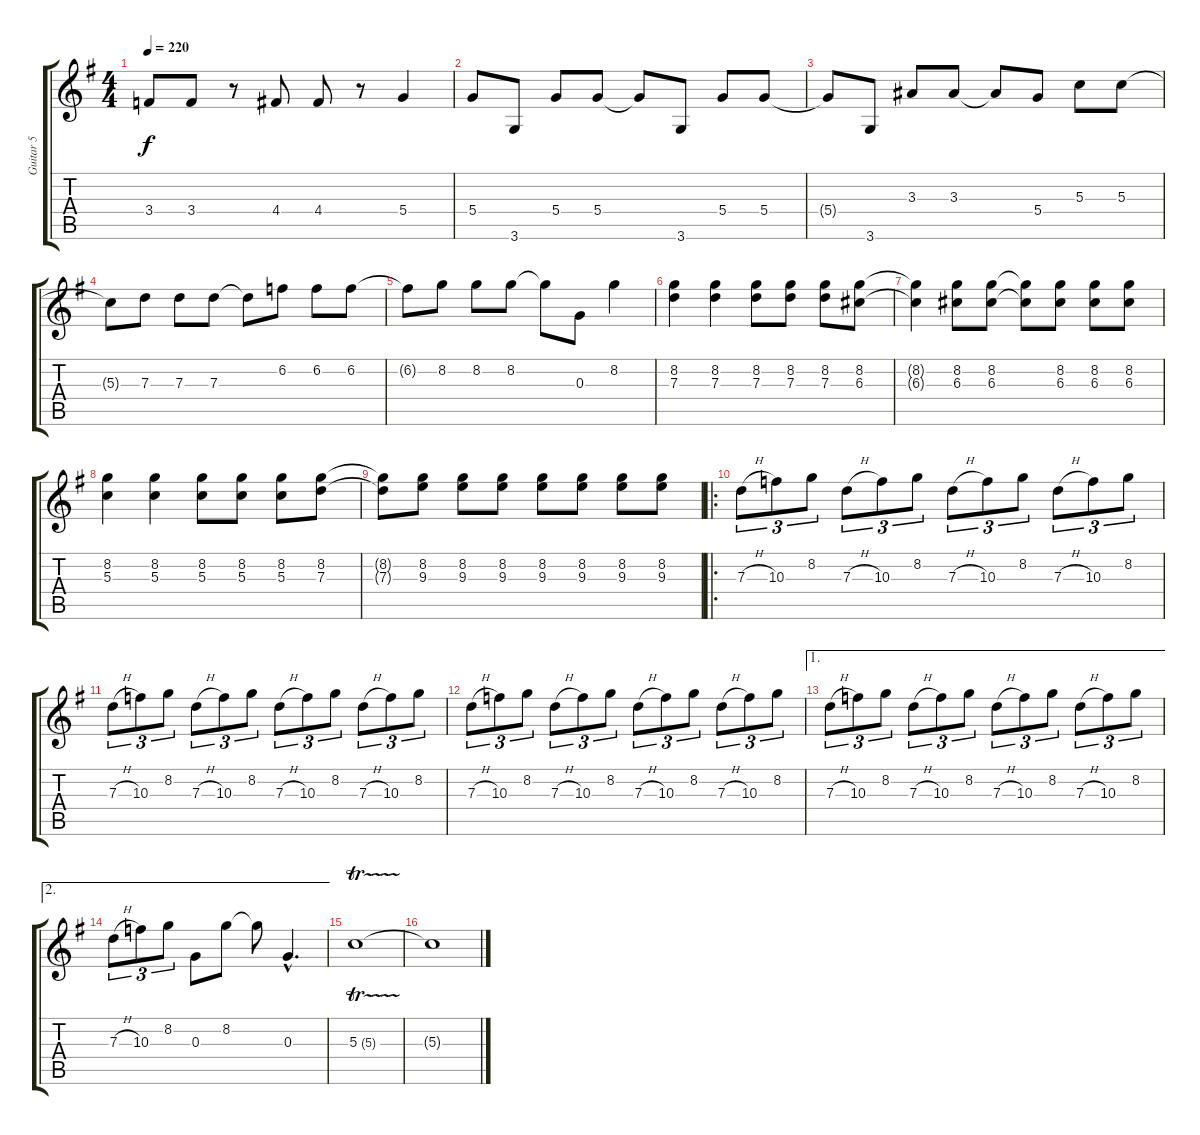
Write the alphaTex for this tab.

\track ("Guitar 5" "Guitar 5") {instrument distortionguitar}
\staff {score tabs}
\tuning (E4 B3 G3 D3 A2 E2) {hide}
\ts (4 4)
\tempo 220
\clef g2
\ks g
3.4.8{dy f} 3.4.8 r.8 4.4.8 4.4.8 r.8 5.4.4 |
5.4.8 3.6.8 5.4.8 5.4.8 5.4{t}.8 3.6.8 5.4.8 5.4.8 |
5.4{t}.8 3.6.8 3.3.8 3.3.8 3.3{t}.8 5.4.8 5.3.8 5.3.8 |
5.3{t}.8 7.3.8 7.3.8 7.3.8 7.3{t}.8 6.2.8 6.2.8 6.2.8 |
6.2{t}.8 8.2.8 8.2.8 8.2.8 8.2{t}.8 0.3.8 8.2.4 |
(8.2 7.3).4 (8.2 7.3).4 (8.2 7.3).8 (8.2 7.3).8 (8.2 7.3).8 (8.2 6.3).8 |
(8.2{t} 6.3{t}).4 (8.2 6.3).8 (8.2 6.3).8 (8.2{t} 6.3{t}).8 (8.2 6.3).8 (8.2 6.3).8 (8.2 6.3).8 |
(8.2 5.3).4 (8.2 5.3).4 (8.2 5.3).8 (8.2 5.3).8 (8.2 5.3).8 (8.2 7.3).8 |
(8.2{t} 7.3{t}).8 (8.2 9.3).8 (8.2 9.3).8 (8.2 9.3).8 (8.2 9.3).8 (8.2 9.3).8 (8.2 9.3).8 (8.2 9.3).8 |
\ro
7.3{h}.8{tu (3 2)} 10.3.8{tu (3 2)} 8.2.8{tu (3 2)} 7.3{h}.8{tu (3 2)} 10.3.8{tu (3 2)} 8.2.8{tu (3 2)} 7.3{h}.8{tu (3 2)} 10.3.8{tu (3 2)} 8.2.8{tu (3 2)} 7.3{h}.8{tu (3 2)} 10.3.8{tu (3 2)} 8.2.8{tu (3 2)} |
7.3{h}.8{tu (3 2)} 10.3.8{tu (3 2)} 8.2.8{tu (3 2)} 7.3{h}.8{tu (3 2)} 10.3.8{tu (3 2)} 8.2.8{tu (3 2)} 7.3{h}.8{tu (3 2)} 10.3.8{tu (3 2)} 8.2.8{tu (3 2)} 7.3{h}.8{tu (3 2)} 10.3.8{tu (3 2)} 8.2.8{tu (3 2)} |
7.3{h}.8{tu (3 2)} 10.3.8{tu (3 2)} 8.2.8{tu (3 2)} 7.3{h}.8{tu (3 2)} 10.3.8{tu (3 2)} 8.2.8{tu (3 2)} 7.3{h}.8{tu (3 2)} 10.3.8{tu (3 2)} 8.2.8{tu (3 2)} 7.3{h}.8{tu (3 2)} 10.3.8{tu (3 2)} 8.2.8{tu (3 2)} |
\ae 1
7.3{h}.8{tu (3 2)} 10.3.8{tu (3 2)} 8.2.8{tu (3 2)} 7.3{h}.8{tu (3 2)} 10.3.8{tu (3 2)} 8.2.8{tu (3 2)} 7.3{h}.8{tu (3 2)} 10.3.8{tu (3 2)} 8.2.8{tu (3 2)} 7.3{h}.8{tu (3 2)} 10.3.8{tu (3 2)} 8.2.8{tu (3 2)} |
\ae 2
7.3{h}.8{tu (3 2)} 10.3.8{tu (3 2)} 8.2.8{tu (3 2)} 0.3.8 8.2.8 8.2{t}.8 0.3{hac}.4{d} |
5.3{tr (5 16)}.1 |
5.3{t}.1
